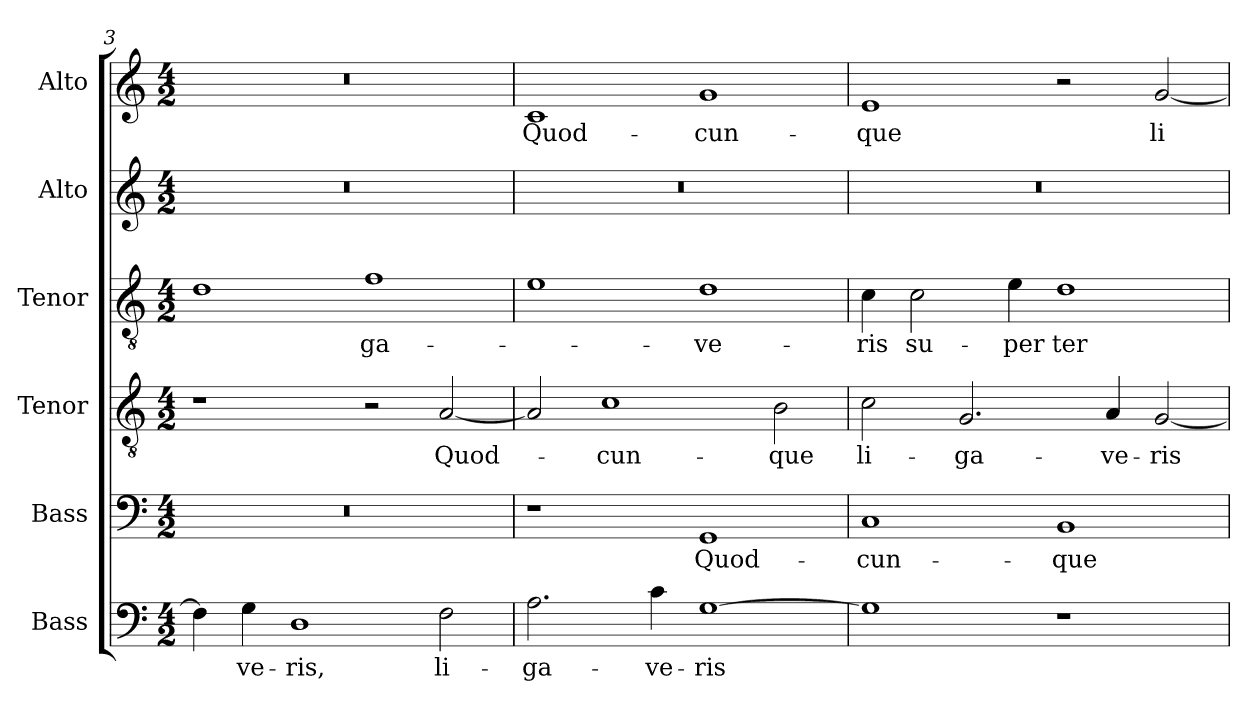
**kern	**text	**kern	**text	**kern	**text	**kern	**text	**kern	**kern	**text
*part6	*part6	*part5	*part5	*part4	*part4	*part3	*part3	*part2	*part1	*part1
*staff6	*staff6	*staff5	*staff5	*staff4	*staff4	*staff3	*staff3	*staff2	*staff1	*staff1
*I"Bass	*	*I"Bass	*	*I"Tenor	*	*I"Tenor	*	*I"Alto	*I"Alto	*
*I'B.	*	*I'B.	*	*I'T.	*	*I'T.	*	*I'A.	*I'A.	*
*clefF4	*	*clefF4	*	*clefGv2	*	*clefGv2	*	*clefG2	*clefG2	*
*	*	*	*	*ITrd7c12	*	*ITrd7c12	*	*	*	*
*k[]	*	*k[]	*	*k[]	*	*k[]	*	*k[]	*k[]	*
*C:	*	*C:	*	*C:	*	*C:	*	*C:	*C:	*
*M4/2	*	*M4/2	*	*M4/2	*	*M4/2	*	*M4/2	*M4/2	*
=3	=3	=3	=3	=3	=3	=3	=3	=3	=3	=3
!	!	!LO:N:vis=1	!	!	!	!	!	!LO:N:vis=1	!LO:N:vis=1	!
4Fi\]	.	0r	.	1r	.	1Di	.	0r	0r	.
!	!LO:LY:b:color=#000000	!	!	!	!	!	!	!	!	!
4Gi\	-ve-	.	.	.	.	.	.	.	.	.
!	!LO:LY:b:color=#000000	!	!	!	!	!	!	!	!	!
1Di	-ris,	.	.	.	.	.	.	.	.	.
!	!	!	!	!	!	!	!LO:LY:b:color=#000000	!	!	!
.	.	.	.	2r	.	1Fi	-ga-	.	.	.
!	!LO:LY:b:color=#000000	!	!	!	!	!	!	!	!	!
!	!	!	!	!	!LO:LY:b:color=#000000	!	!	!	!	!
2Fi\	li-	.	.	[2AAi/	Quod-	.	.	.	.	.
=4	=4	=4	=4	=4	=4	=4	=4	=4	=4	=4
!	!LO:LY:b:color=#000000	!	!	!	!	!	!	!LO:N:vis=1	!	!
!	!	!	!	!	!	!	!	!	!	!LO:LY:b:color=#000000
2.Ai\	-ga-	1r	.	2AAi/]	.	1Ei	.	0r	1ci	Quod-
!	!	!	!	!	!LO:LY:b:color=#000000	!	!	!	!	!
.	.	.	.	1Ci	-cun-	.	.	.	.	.
!	!LO:LY:b:color=#000000	!	!	!	!	!	!	!	!	!
4ci\	-ve-	.	.	.	.	.	.	.	.	.
!	!LO:LY:b:color=#000000	!	!	!	!	!	!	!	!	!
!	!	!	!LO:LY:b:color=#000000	!	!	!	!	!	!	!
!	!	!	!	!	!	!	!LO:LY:b:color=#000000	!	!	!
!	!	!	!	!	!	!	!	!	!	!LO:LY:b:color=#000000
[1Gi	-ris	1GGi	Quod-	.	.	1Di	-ve-	.	1gi	-cun-
!	!	!	!	!	!LO:LY:b:color=#000000	!	!	!	!	!
.	.	.	.	2BBi\	-que	.	.	.	.	.
!!LO:LB:g=z
=5	=5	=5	=5	=5	=5	=5	=5	=5	=5	=5
!	!	!	!LO:LY:b:color=#000000	!	!	!	!	!	!	!
!	!	!	!	!	!LO:LY:b:color=#000000	!	!	!	!	!
!	!	!	!	!	!	!	!LO:LY:b:color=#000000	!LO:N:vis=1	!	!
!	!	!	!	!	!	!	!	!	!	!LO:LY:b:color=#000000
1Gi]	.	1Ci	-cun-	2Ci\	li-	4Ci\	-ris	0r	1ei	-que
!	!	!	!	!	!	!	!LO:LY:b:color=#000000	!	!	!
.	.	.	.	.	.	2Ci\	su-	.	.	.
!	!	!	!	!	!LO:LY:b:color=#000000	!	!	!	!	!
.	.	.	.	2.GGi/	-ga-	.	.	.	.	.
!	!	!	!	!	!	!	!LO:LY:b:color=#000000	!	!	!
.	.	.	.	.	.	4Ei\	-per	.	.	.
!	!	!	!LO:LY:b:color=#000000	!	!	!	!	!	!	!
!	!	!	!	!	!	!	!LO:LY:b:color=#000000	!	!	!
1r	.	1BBi	-que	.	.	1Di	ter-	.	2r	.
!	!	!	!	!	!LO:LY:b:color=#000000	!	!	!	!	!
.	.	.	.	4AAi/	-ve-	.	.	.	.	.
!	!	!	!	!	!LO:LY:b:color=#000000	!	!	!	!	!
!	!	!	!	!	!	!	!	!	!	!LO:LY:b:color=#000000
.	.	.	.	[2GGi/	-ris	.	.	.	[2gi/	li-
=	=	=	=	=	=	=	=	=	=	=
*-	*-	*-	*-	*-	*-	*-	*-	*-	*-	*-
